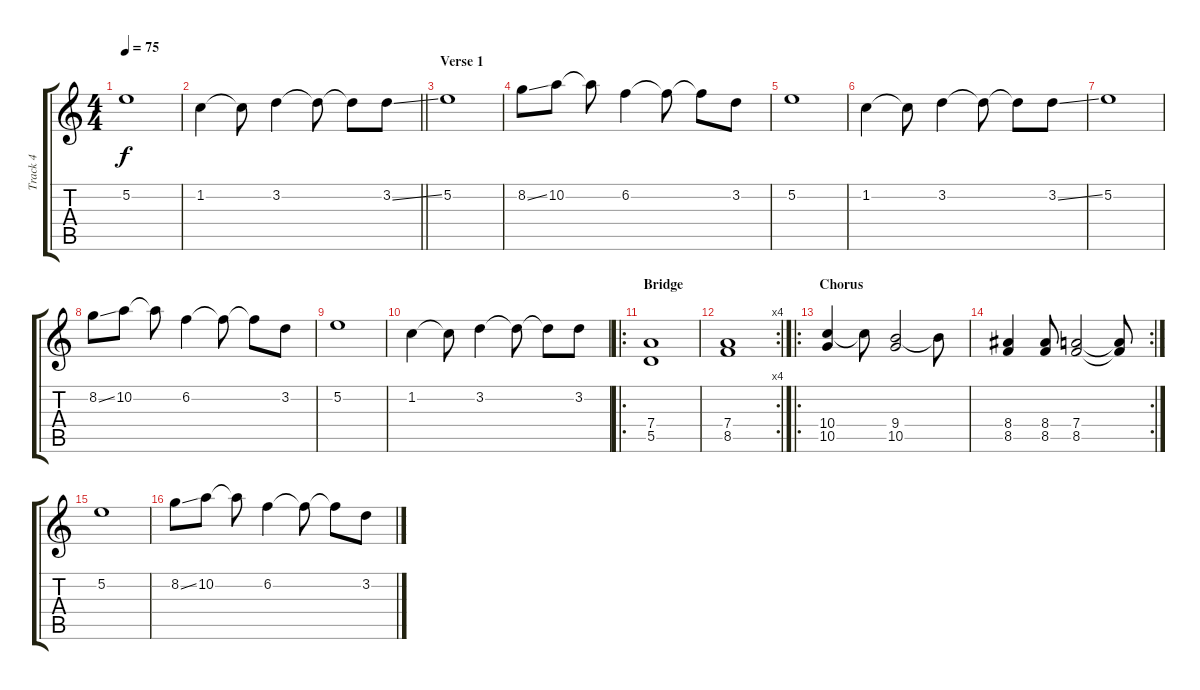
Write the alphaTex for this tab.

\track ("Track 4" "Track 4") {instrument distortionguitar}
\staff {score tabs}
\tuning (E4 B3 G3 D3 A2 E2) {hide}
\ts (4 4)
\tempo 75
\clef g2
\ks c
5.2.1{dy f} |
\barLineRight lightlight
1.2.4 1.2{t}.8 3.2.4 3.2{t}.8 3.2{t}.8 3.2{ss}.8 |
\section ("" "Verse 1")
5.2.1 |
8.2{ss}.8 10.2.8 10.2{t}.8 6.2.4 6.2{t}.8 6.2{t}.8 3.2.8 |
5.2.1 |
1.2.4 1.2{t}.8 3.2.4 3.2{t}.8 3.2{t}.8 3.2{ss}.8 |
5.2.1 |
8.2{ss}.8 10.2.8 10.2{t}.8 6.2.4 6.2{t}.8 6.2{t}.8 3.2.8 |
5.2.1 |
1.2.4 1.2{t}.8 3.2.4 3.2{t}.8 3.2{t}.8 3.2.8{volume 16} |
\ro
\section ("" "Bridge")
(7.4 5.5).1 |
\rc 4
(7.4 8.5).1 |
\ro
\section ("" "Chorus")
(10.4 10.5).4 10.4{t}.8 (9.4 10.5).2 9.4{t}.8 |
\rc 2
(8.4 8.5).4 (8.4 8.5).8 (7.4 8.5).2 (7.4{t} 8.5{t}).8 |
5.2.1{volume 13} |
8.2{ss}.8 10.2.8 10.2{t}.8 6.2.4 6.2{t}.8 6.2{t}.8 3.2.8
